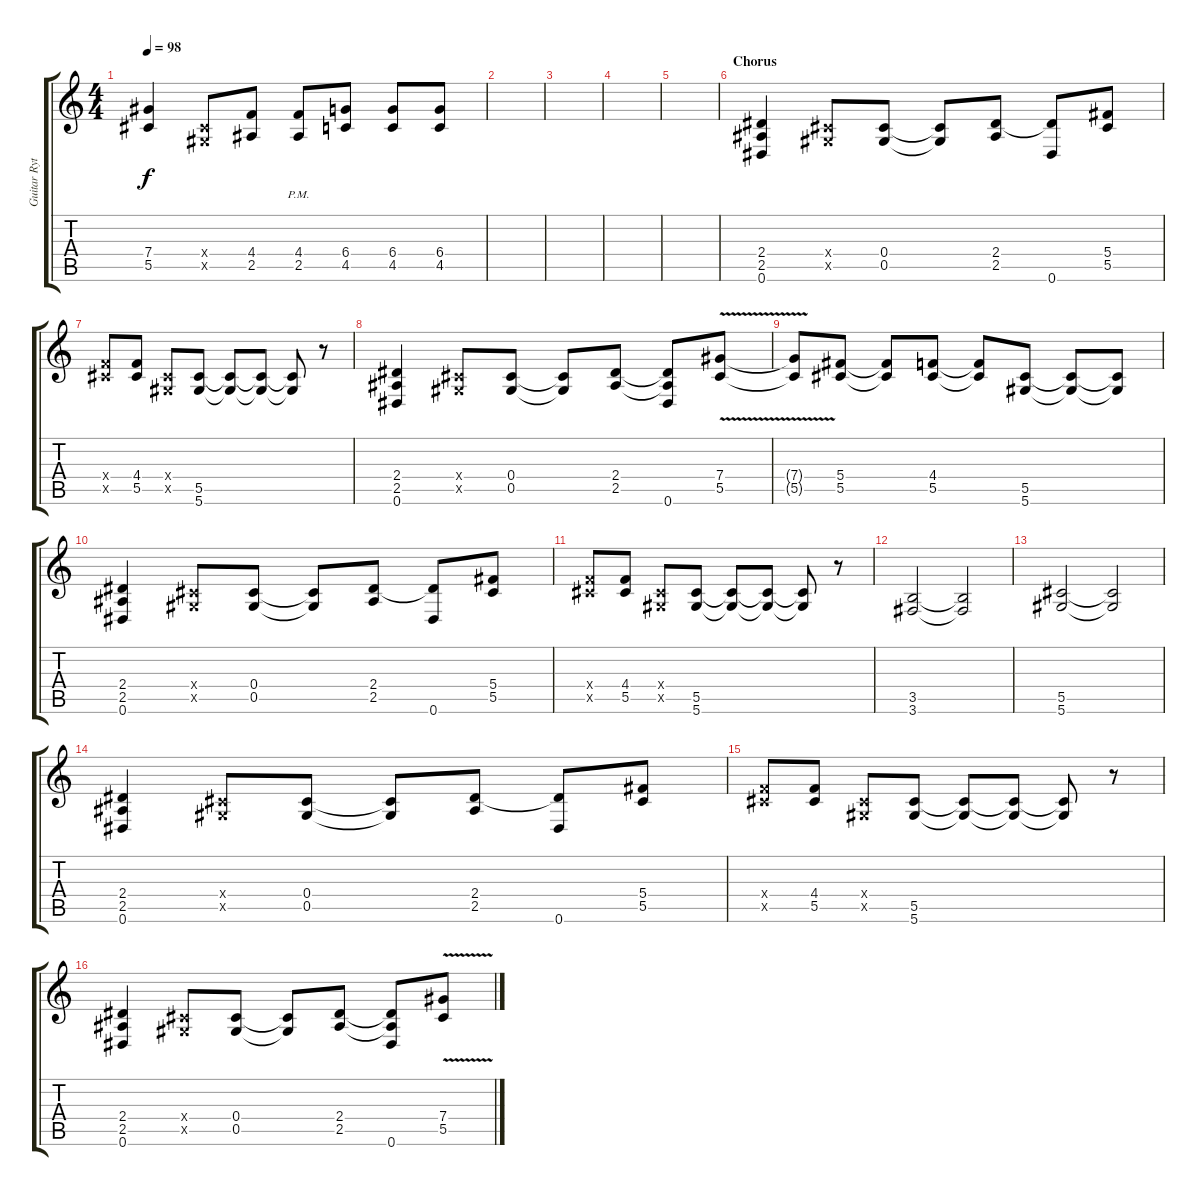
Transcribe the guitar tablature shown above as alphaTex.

\track ("Guitar Rythm" "Guitar Ryt") {instrument distortionguitar}
\staff {score tabs}
\tuning (Eb4 Bb3 Gb3 Db3 Ab2 Eb2) {hide}
\ts (4 4)
\tempo 98
\clef g2
\ks c
(7.4 5.5).4{dy f volume 11} (0.4{x} 0.5{x}).8 (4.4 2.5).8 (4.4{pm} 2.5{pm}).8 (6.4 4.5).8 (6.4 4.5).8 (6.4 4.5).8 |
|
|
|
|
\section ("" "Chorus")
(2.4 2.5 0.6).4 (0.4{x} 0.5{x}).8 (0.4 0.5).8 (0.4{t} 0.5{t}).8 (2.4 2.5).8 (2.4{t} 0.6).8 (5.4 5.5).8 |
(4.4{x} 5.5{x}).8 (4.4 5.5).8 (0.4{x} 0.5{x}).8 (5.5 5.6).8 (5.5{t} 5.6{t}).8 (5.5{t} 5.6{t}).8 (5.5{t} 5.6{t}).8 r.8 |
(2.4 2.5 0.6).4 (0.4{x} 0.5{x}).8 (0.4 0.5).8 (0.4{t} 0.5{t}).8 (2.4 2.5).8 (2.4{t} 2.5{t} 0.6).8 (7.4{v} 5.5{v}).8 |
(7.4{t} 5.5{t}).8 (5.4 5.5).8 (5.4{t} 5.5{t}).8 (4.4 5.5).8 (4.4{t} 5.5{t}).8 (5.5 5.6).8 (5.5{t} 5.6{t}).8 (5.5{t} 5.6{t}).8 |
(2.4 2.5 0.6).4 (0.4{x} 0.5{x}).8 (0.4 0.5).8 (0.4{t} 0.5{t}).8 (2.4 2.5).8 (2.4{t} 0.6).8 (5.4 5.5).8 |
(4.4{x} 5.5{x}).8 (4.4 5.5).8 (0.4{x} 0.5{x}).8 (5.5 5.6).8 (5.5{t} 5.6{t}).8 (5.5{t} 5.6{t}).8 (5.5{t} 5.6{t}).8 r.8 |
(3.5 3.6).2 (3.5{t} 3.6{t}).2 |
(5.5 5.6).2 (5.5{t} 5.6{t}).2 |
(2.4 2.5 0.6).4 (0.4{x} 0.5{x}).8 (0.4 0.5).8 (0.4{t} 0.5{t}).8 (2.4 2.5).8 (2.4{t} 0.6).8 (5.4 5.5).8 |
(4.4{x} 5.5{x}).8 (4.4 5.5).8 (0.4{x} 0.5{x}).8 (5.5 5.6).8 (5.5{t} 5.6{t}).8 (5.5{t} 5.6{t}).8 (5.5{t} 5.6{t}).8 r.8 |
(2.4 2.5 0.6).4 (0.4{x} 0.5{x}).8 (0.4 0.5).8 (0.4{t} 0.5{t}).8 (2.4 2.5).8 (2.4{t} 2.5{t} 0.6).8 (7.4{v} 5.5{v}).8
